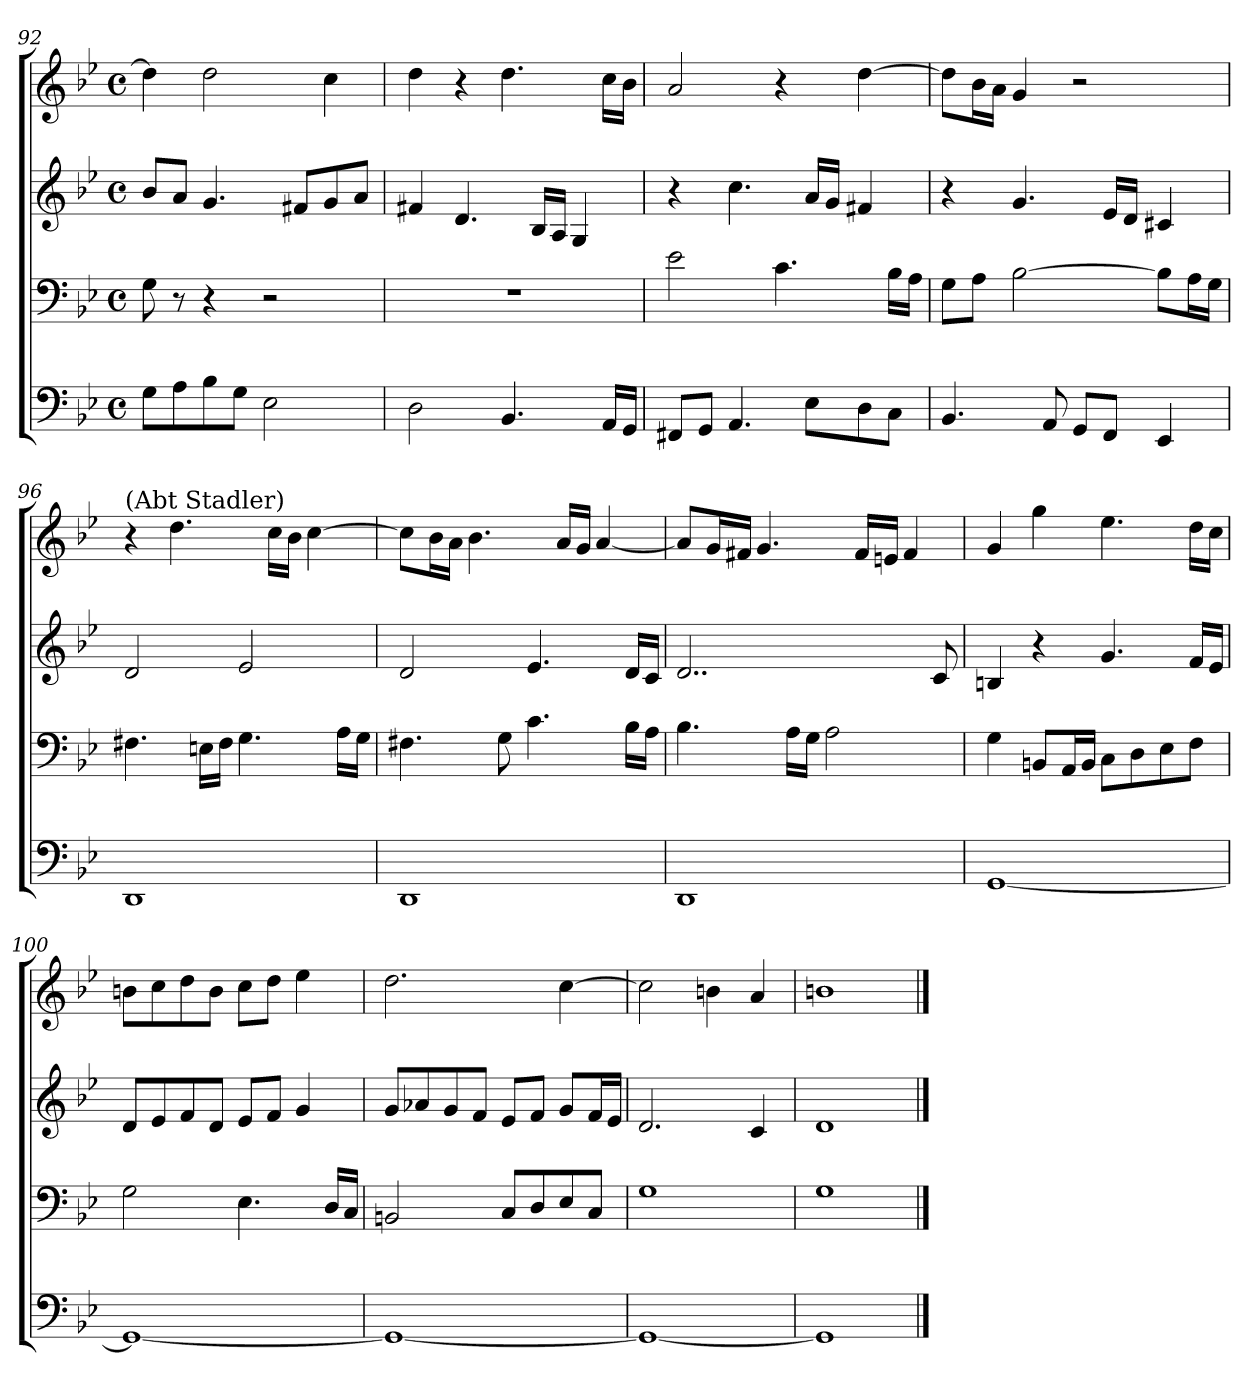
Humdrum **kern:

**kern	**kern	**kern	**kern
*part4	*part3	*part2	*part1
*staff4	*staff3	*staff2	*staff1
*clefF4	*clefF4	*clefG2	*clefG2
*k[b-e-]	*k[b-e-]	*k[b-e-]	*k[b-e-]
*M4/4	*M4/4	*M4/4	*M4/4
*met(c)	*met(c)	*met(c)	*met(c)
=92	=92	=92	=92
8G\L	8G\	8b-/L	4dd\]
8A\	8r	8a/J	.
8B-\	4r	4.g/	2dd\
8G\J	.	.	.
2E-\	2r	.	.
.	.	8f#X/L	.
.	.	8g/	4cc\
.	.	8a/J	.
=93	=93	=93	=93
2D\	1r	4f#X/	4dd\
.	.	4.d/	4r
4.BB-/	.	.	4.dd\
.	.	16B-/LL	.
.	.	16A/JJ	.
.	.	4G/	.
16AA/LL	.	.	16cc\LL
16GG/JJ	.	.	16b-\JJ
=94	=94	=94	=94
8FF#X/L	2e-\	4r	2a/
8GG/J	.	.	.
4.AA/	.	4.cc\	.
.	4.c\	.	4r
8E-\L	.	16a/LL	.
.	.	16g/JJ	.
8D\	.	4f#X/	[4dd\
8C\J	16B-\LL	.	.
.	16A\JJ	.	.
!!LO:LB:g=z
=95	=95	=95	=95
4.BB-/	8G\L	4r	8dd\L]
.	8A\J	.	16b-\L
.	.	.	16a\JJ
.	[2B-\	4.g/	4g/
8AA/	.	.	.
8GG/L	.	.	2r
8FF/J	.	16e-/LL	.
.	.	16d/JJ	.
4EE-/	8B-\L]	4c#X/	.
.	16A\L	.	.
.	16G\JJ	.	.
=96	=96	=96	=96
!	!	!	!LO:TX:a:t=(Abt Stadler)
1DD	4.F#X\	2d/	4r
.	.	.	4.dd\
.	16En\LL	.	.
.	16F#\JJ	.	.
.	4.G\	2e-/	.
.	.	.	16cc\LL
.	.	.	16b-\JJ
.	.	.	[4cc\
.	16A\LL	.	.
.	16G\JJ	.	.
=97	=97	=97	=97
1DD	4.F#X\	2d/	8cc\L]
.	.	.	16b-\L
.	.	.	16a\JJ
.	.	.	4.b-\
.	8G\	.	.
.	4.c\	4.e-/	.
.	.	.	16a/LL
.	.	.	16g/JJ
.	.	.	[4a/
.	16B-\LL	16d/LL	.
.	16A\JJ	16c/JJ	.
=98	=98	=98	=98
1DD	4.B-\	2..d/	8a/L]
.	.	.	16g/L
.	.	.	16f#X/JJ
.	.	.	4.g/
.	16A\LL	.	.
.	16G\JJ	.	.
.	2A\	.	.
.	.	.	16f#/LL
.	.	.	16en/JJ
.	.	.	4f#/
.	.	8c/	.
!!LO:LB:g=z
=99	=99	=99	=99
[1GG	4G\	4Bn/	4g/
.	8BBn/L	4r	4gg\
.	16AA/L	.	.
.	16BB/JJ	.	.
.	8C\L	4.g/	4.ee-\
.	8D\	.	.
.	8E-\	.	.
.	8F\J	16f/LL	16dd\LL
.	.	16e-/JJ	16cc\JJ
=100	=100	=100	=100
1GG_	2G\	8d/L	8bn\L
.	.	8e-/	8cc\
.	.	8f/	8dd\
.	.	8d/J	8b\J
.	4.E-\	8e-/L	8cc\L
.	.	8f/J	8dd\J
.	.	4g/	4ee-\
.	16D/LL	.	.
.	16C/JJ	.	.
=101	=101	=101	=101
1GG_	2BBn/	8g/L	2.dd\
.	.	8a-X/	.
.	.	8g/	.
.	.	8f/J	.
.	8C/L	8e-/L	.
.	8D/	8f/J	.
.	8E-/	8g/L	[4cc\
.	8C/J	16f/L	.
.	.	16e-/JJ	.
=102	=102	=102	=102
1GG_	1G	2.d/	2cc\]
.	.	.	4bn\
.	.	4c/	4a/
=103	=103	=103	=103
1GG]	1G	1d	1bn
==	==	==	==
*-	*-	*-	*-
